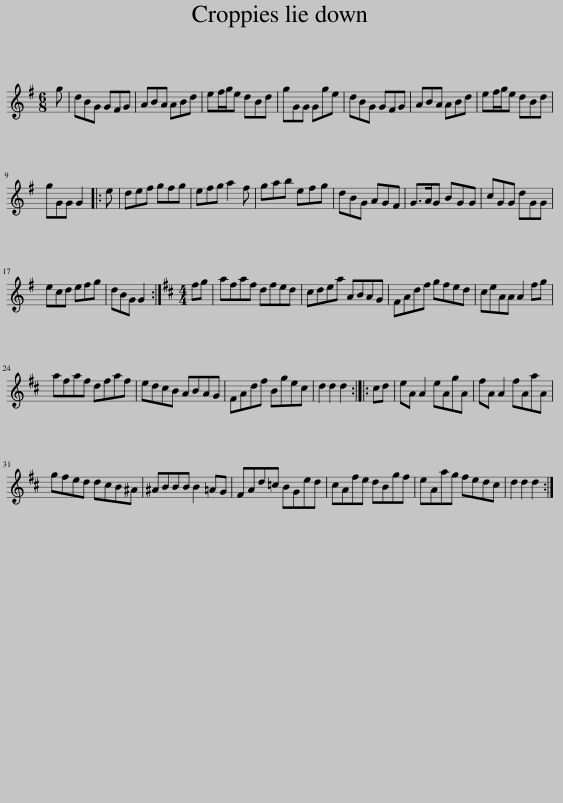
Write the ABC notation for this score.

X:1
L:1/8
M:6/8
I:linebreak $
K:G
V:1 treble
V:1
 g | dBG GFG | ABA ABd | ef/g/e dBd | gGG Gge | %5
 dBG GFG | ABA ABd | ef/g/e dBd |$ gGG G2 |: e | %10
 def gfg | efg a2 f | gab efg | dBG AGF | G>AG BGG | %15
 cGG dGG |$ ecd efg | dBG G2 :|[K:D][M:4/4] fg | afaf dfed | %20
 cdea ABAG | FAdf gfed | ceAA A2 fg |$ afaf dfaf | edcB ABAG | %25
 FAdf Bgec | d2 d2 d2 :: cd | eA A2 eAgA | fA A2 fAaA |$ %30
 gfed dcB^A | ^ABBB B2 =AG | FAd=c BGed | cAfe dBgf | eAag fedc | %35
 d2 d2 d2 :| %36
